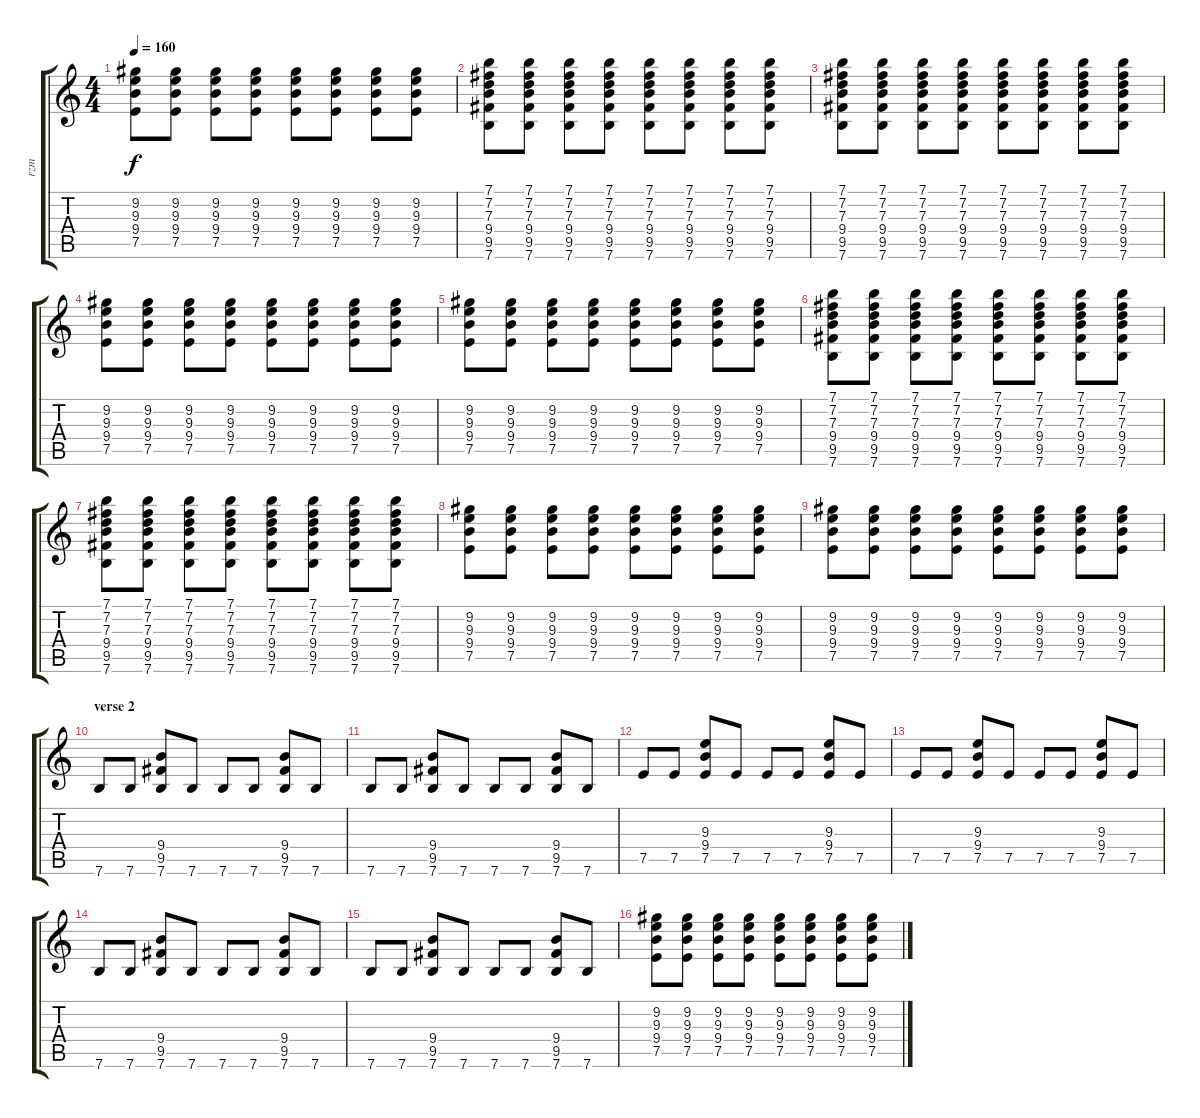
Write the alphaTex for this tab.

\track ("rzm" "rzm") {instrument overdrivenguitar}
\staff {score tabs}
\tuning (E4 B3 G3 D3 A2 E2) {hide}
\ts (4 4)
\tempo 160
\clef g2
\ks c
(9.2 9.3 9.4 7.5).8{dy f} (9.2 9.3 9.4 7.5).8 (9.2 9.3 9.4 7.5).8 (9.2 9.3 9.4 7.5).8 (9.2 9.3 9.4 7.5).8 (9.2 9.3 9.4 7.5).8 (9.2 9.3 9.4 7.5).8 (9.2 9.3 9.4 7.5).8 |
(7.1 7.2 7.3 9.4 9.5 7.6).8 (7.1 7.2 7.3 9.4 9.5 7.6).8 (7.1 7.2 7.3 9.4 9.5 7.6).8 (7.1 7.2 7.3 9.4 9.5 7.6).8 (7.1 7.2 7.3 9.4 9.5 7.6).8 (7.1 7.2 7.3 9.4 9.5 7.6).8 (7.1 7.2 7.3 9.4 9.5 7.6).8 (7.1 7.2 7.3 9.4 9.5 7.6).8 |
(7.1 7.2 7.3 9.4 9.5 7.6).8 (7.1 7.2 7.3 9.4 9.5 7.6).8 (7.1 7.2 7.3 9.4 9.5 7.6).8 (7.1 7.2 7.3 9.4 9.5 7.6).8 (7.1 7.2 7.3 9.4 9.5 7.6).8 (7.1 7.2 7.3 9.4 9.5 7.6).8 (7.1 7.2 7.3 9.4 9.5 7.6).8 (7.1 7.2 7.3 9.4 9.5 7.6).8 |
(9.2 9.3 9.4 7.5).8 (9.2 9.3 9.4 7.5).8 (9.2 9.3 9.4 7.5).8 (9.2 9.3 9.4 7.5).8 (9.2 9.3 9.4 7.5).8 (9.2 9.3 9.4 7.5).8 (9.2 9.3 9.4 7.5).8 (9.2 9.3 9.4 7.5).8 |
(9.2 9.3 9.4 7.5).8 (9.2 9.3 9.4 7.5).8 (9.2 9.3 9.4 7.5).8 (9.2 9.3 9.4 7.5).8 (9.2 9.3 9.4 7.5).8 (9.2 9.3 9.4 7.5).8 (9.2 9.3 9.4 7.5).8 (9.2 9.3 9.4 7.5).8 |
(7.1 7.2 7.3 9.4 9.5 7.6).8 (7.1 7.2 7.3 9.4 9.5 7.6).8 (7.1 7.2 7.3 9.4 9.5 7.6).8 (7.1 7.2 7.3 9.4 9.5 7.6).8 (7.1 7.2 7.3 9.4 9.5 7.6).8 (7.1 7.2 7.3 9.4 9.5 7.6).8 (7.1 7.2 7.3 9.4 9.5 7.6).8 (7.1 7.2 7.3 9.4 9.5 7.6).8 |
(7.1 7.2 7.3 9.4 9.5 7.6).8 (7.1 7.2 7.3 9.4 9.5 7.6).8 (7.1 7.2 7.3 9.4 9.5 7.6).8 (7.1 7.2 7.3 9.4 9.5 7.6).8 (7.1 7.2 7.3 9.4 9.5 7.6).8 (7.1 7.2 7.3 9.4 9.5 7.6).8 (7.1 7.2 7.3 9.4 9.5 7.6).8 (7.1 7.2 7.3 9.4 9.5 7.6).8 |
(9.2 9.3 9.4 7.5).8 (9.2 9.3 9.4 7.5).8 (9.2 9.3 9.4 7.5).8 (9.2 9.3 9.4 7.5).8 (9.2 9.3 9.4 7.5).8 (9.2 9.3 9.4 7.5).8 (9.2 9.3 9.4 7.5).8 (9.2 9.3 9.4 7.5).8 |
(9.2 9.3 9.4 7.5).8 (9.2 9.3 9.4 7.5).8 (9.2 9.3 9.4 7.5).8 (9.2 9.3 9.4 7.5).8 (9.2 9.3 9.4 7.5).8 (9.2 9.3 9.4 7.5).8 (9.2 9.3 9.4 7.5).8 (9.2 9.3 9.4 7.5).8 |
\section ("" "verse 2")
7.6.8{balance 4} 7.6.8 (9.4 9.5 7.6).8 7.6.8 7.6.8 7.6.8 (9.4 9.5 7.6).8 7.6.8 |
7.6.8 7.6.8 (9.4 9.5 7.6).8 7.6.8 7.6.8 7.6.8 (9.4 9.5 7.6).8 7.6.8 |
7.5.8 7.5.8 (9.3 9.4 7.5).8 7.5.8 7.5.8 7.5.8 (9.3 9.4 7.5).8 7.5.8 |
7.5.8 7.5.8 (9.3 9.4 7.5).8 7.5.8 7.5.8 7.5.8 (9.3 9.4 7.5).8 7.5.8 |
7.6.8 7.6.8 (9.4 9.5 7.6).8 7.6.8 7.6.8 7.6.8 (9.4 9.5 7.6).8 7.6.8 |
7.6.8 7.6.8 (9.4 9.5 7.6).8 7.6.8 7.6.8 7.6.8 (9.4 9.5 7.6).8 7.6.8 |
(9.2 9.3 9.4 7.5).8 (9.2 9.3 9.4 7.5).8 (9.2 9.3 9.4 7.5).8 (9.2 9.3 9.4 7.5).8 (9.2 9.3 9.4 7.5).8 (9.2 9.3 9.4 7.5).8 (9.2 9.3 9.4 7.5).8 (9.2 9.3 9.4 7.5).8
